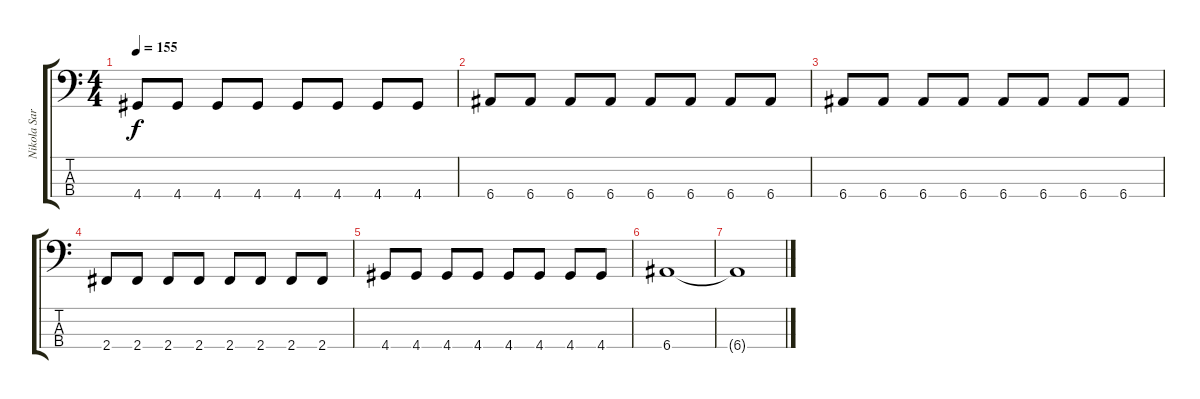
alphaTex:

\track ("Nikola Sarcevic Bass" "Nikola Sar") {instrument electricbasspick}
\staff {score tabs}
\tuning (G2 D2 A1 E1) {hide}
\ts (4 4)
\tempo 155
\clef f4
\ks c
4.4.8{dy f} 4.4.8 4.4.8 4.4.8 4.4.8 4.4.8 4.4.8 4.4.8 |
6.4.8 6.4.8 6.4.8 6.4.8 6.4.8 6.4.8 6.4.8 6.4.8 |
6.4.8 6.4.8 6.4.8 6.4.8 6.4.8 6.4.8 6.4.8 6.4.8 |
2.4.8 2.4.8 2.4.8 2.4.8 2.4.8 2.4.8 2.4.8 2.4.8 |
4.4.8 4.4.8 4.4.8 4.4.8 4.4.8 4.4.8 4.4.8 4.4.8 |
6.4.1 |
6.4{t}.1
